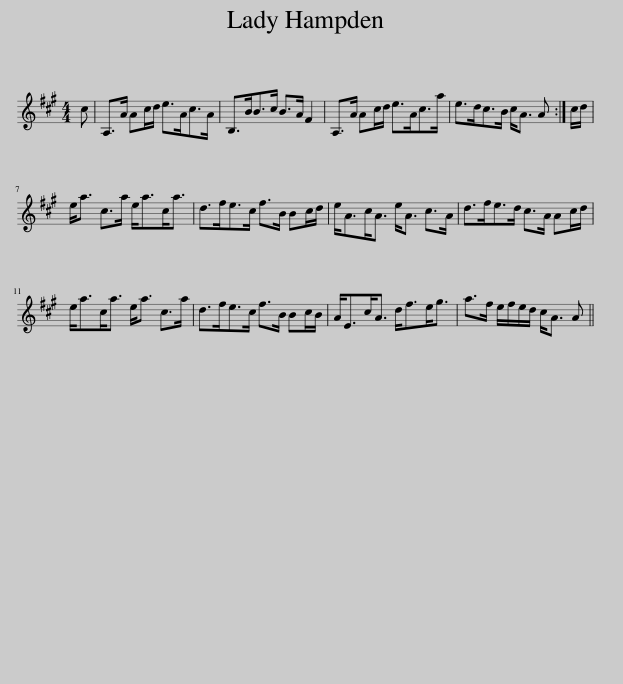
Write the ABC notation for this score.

X:1
L:1/8
M:4/4
I:linebreak $
K:A
V:1 treble
V:1
 c | A,>A Ac/d/ e>Ac>A | B,>BB>c B>A F2 | A,>A Ac/d/ e>Ac>a | e>dc>B c<A A :| %5
 c/d/ |$ e<a c>a e<ac<a | d>fe>c f>B Bc/d/ | e<Ac<A e<A c>A | d>fe>d c>A Ac/d/ |$ %10
 e<ac<a e<a c>a | d>fe>c f>B Bc/B/ | A<Ec<A d<fe<g | a>f e/f/e/d/ c<A A || %14
